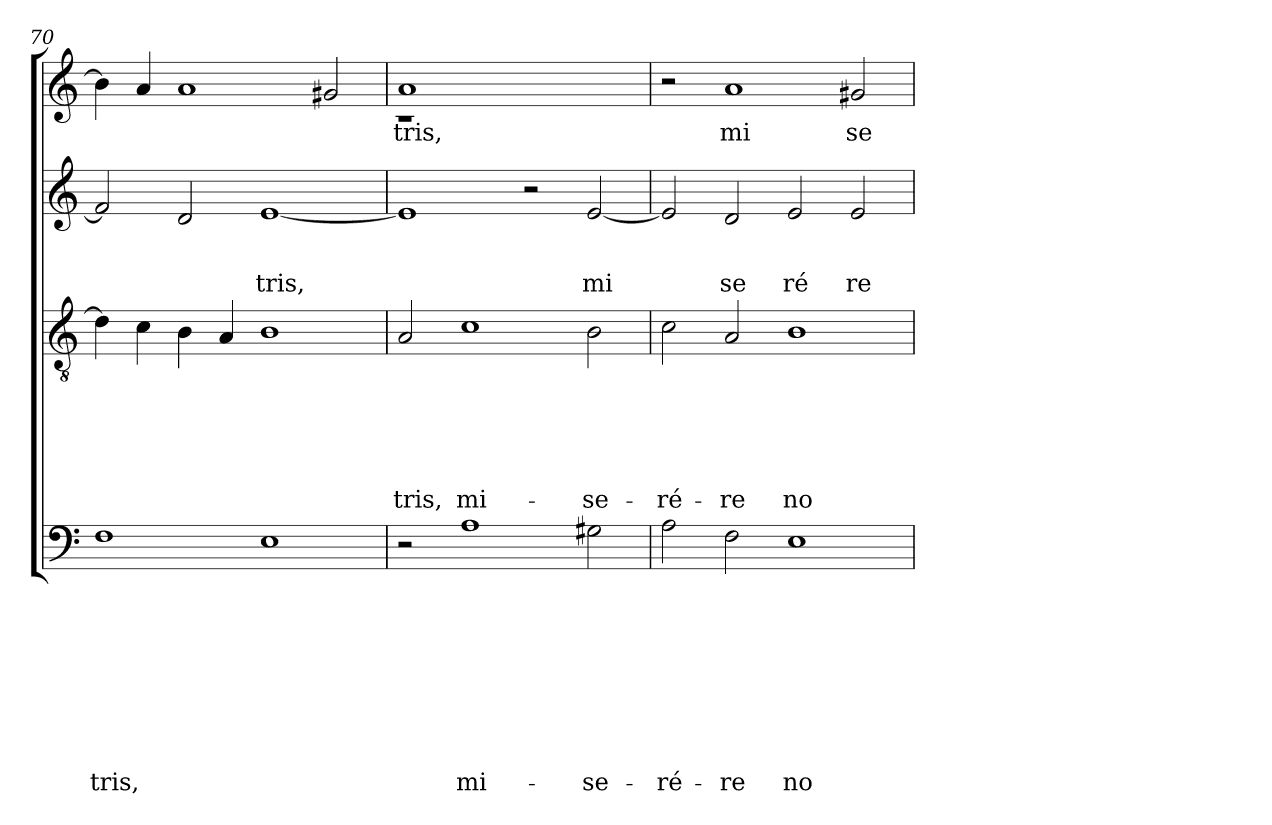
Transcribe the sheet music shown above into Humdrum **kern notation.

**kern	**text	**text	**text	**text	**text	**text	**text	**text	**text	**kern	**text	**text	**text	**text	**text	**text	**kern	**text	**text	**text	**kern	**text
*part4	*part4	*part4	*part4	*part4	*part4	*part4	*part4	*part4	*part4	*part3	*part3	*part3	*part3	*part3	*part3	*part3	*part2	*part2	*part2	*part2	*part1	*part1
*staff4	*staff4	*staff4	*staff4	*staff4	*staff4	*staff4	*staff4	*staff4	*staff4	*staff3	*staff3	*staff3	*staff3	*staff3	*staff3	*staff3	*staff2	*staff2	*staff2	*staff2	*staff1	*staff1
*clefF4	*	*	*	*	*	*	*	*	*	*clefGv2	*	*	*	*	*	*	*clefG2	*	*	*	*clefG2	*
*k[]	*	*	*	*	*	*	*	*	*	*k[]	*	*	*	*	*	*	*k[]	*	*	*	*k[]	*
*C:	*	*	*	*	*	*	*	*	*	*C:	*	*	*	*	*	*	*C:	*	*	*	*C:	*
=70	=70	=70	=70	=70	=70	=70	=70	=70	=70	=70	=70	=70	=70	=70	=70	=70	=70	=70	=70	=70	=70	=70
!	!	!	!	!	!	!	!	!	!LO:LY:b	!	!	!	!	!	!	!	!	!	!	!	!	!
1F	.	.	.	.	.	.	.	.	-tris,	4d\]	.	.	.	.	.	.	2f/]	.	.	.	4b\]	.
.	.	.	.	.	.	.	.	.	.	4c\	.	.	.	.	.	.	.	.	.	.	4a/	.
.	.	.	.	.	.	.	.	.	.	4B\	.	.	.	.	.	.	2d/	.	.	.	1a	.
.	.	.	.	.	.	.	.	.	.	4A/	.	.	.	.	.	.	.	.	.	.	.	.
!	!	!	!	!	!	!	!	!	!	!	!	!	!	!	!	!	!	!	!	!LO:LY:b	!	!
1E	.	.	.	.	.	.	.	.	.	1B	.	.	.	.	.	.	[<1e	.	.	tris,	.	.
.	.	.	.	.	.	.	.	.	.	.	.	.	.	.	.	.	.	.	.	.	2g#/	.
=71	=71	=71	=71	=71	=71	=71	=71	=71	=71	=71	=71	=71	=71	=71	=71	=71	=71	=71	=71	=71	=71	=71
*	*	*	*	*	*	*	*	*	*	*	*	*	*	*	*	*	*	*	*	*	*^	*
!	!	!	!	!	!	!	!	!	!	!	!	!	!	!	!	!LO:LY:b	!	!	!	!	!	!LO:N:vis=1	!LO:LY:b
2r	.	.	.	.	.	.	.	.	.	2A/	.	.	.	.	.	-tris,	1e]	.	.	.	1a	0rc	tris,
!	!	!	!	!	!	!	!	!	!LO:LY:b	!	!	!	!	!	!	!LO:LY:b	!	!	!	!	!	!	!
1A	.	.	.	.	.	.	.	.	mi-	1c	.	.	.	.	.	mi-	.	.	.	.	.	.	.
.	.	.	.	.	.	.	.	.	.	.	.	.	.	.	.	.	2r	.	.	.	1ryy	.	.
!	!	!	!	!	!	!	!	!	!LO:LY:b	!	!	!	!	!	!	!LO:LY:b	!	!	!	!LO:LY:b	!	!	!
2G#\	.	.	.	.	.	.	.	.	-se-	2B\	.	.	.	.	.	-se-	[<2e/	.	.	mi	.	.	.
*	*	*	*	*	*	*	*	*	*	*	*	*	*	*	*	*	*	*	*	*	*v	*v	*
=72	=72	=72	=72	=72	=72	=72	=72	=72	=72	=72	=72	=72	=72	=72	=72	=72	=72	=72	=72	=72	=72	=72
!	!	!	!	!	!	!	!	!	!LO:LY:b	!	!	!	!	!	!	!LO:LY:b	!	!	!	!	!	!
2A\	.	.	.	.	.	.	.	.	-ré-	2c\	.	.	.	.	.	-ré-	2e/]	.	.	.	2r	.
!	!	!	!	!	!	!	!	!	!LO:LY:b	!	!	!	!	!	!	!LO:LY:b	!	!	!	!LO:LY:b	!	!LO:LY:b
2F\	.	.	.	.	.	.	.	.	-re	2A/	.	.	.	.	.	-re	2d/	.	.	se	1a	mi
!	!	!	!	!	!	!	!	!	!LO:LY:b	!	!	!	!	!	!	!LO:LY:b	!	!	!	!LO:LY:b	!	!
1E	.	.	.	.	.	.	.	.	no-	1B	.	.	.	.	.	no-	2e/	.	.	ré	.	.
!	!	!	!	!	!	!	!	!	!	!	!	!	!	!	!	!	!	!	!	!LO:LY:b	!	!LO:LY:b
.	.	.	.	.	.	.	.	.	.	.	.	.	.	.	.	.	2e/	.	.	re	2g#/	se
=	=	=	=	=	=	=	=	=	=	=	=	=	=	=	=	=	=	=	=	=	=	=
*-	*-	*-	*-	*-	*-	*-	*-	*-	*-	*-	*-	*-	*-	*-	*-	*-	*-	*-	*-	*-	*-	*-
